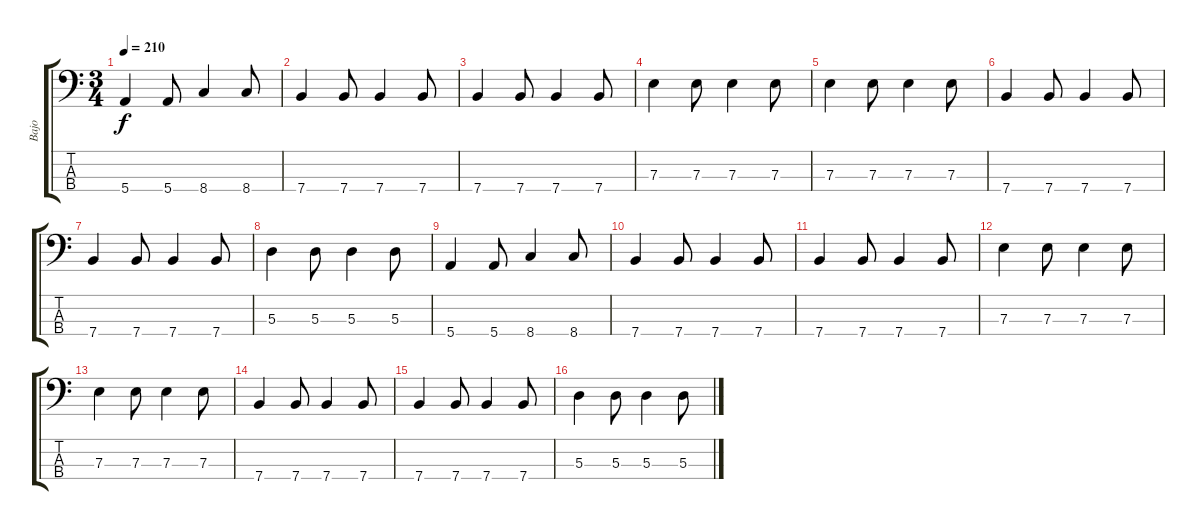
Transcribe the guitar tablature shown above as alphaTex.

\track ("Bajo" "Bajo") {instrument electricbassfinger}
\staff {score tabs}
\tuning (G2 D2 A1 E1) {hide}
\ts (3 4)
\tempo 210
\clef f4
\ks c
5.4.4{dy f} 5.4.8 8.4.4 8.4.8 |
7.4.4 7.4.8 7.4.4 7.4.8 |
7.4.4 7.4.8 7.4.4 7.4.8 |
7.3.4 7.3.8 7.3.4 7.3.8 |
7.3.4 7.3.8 7.3.4 7.3.8 |
7.4.4 7.4.8 7.4.4 7.4.8 |
7.4.4 7.4.8 7.4.4 7.4.8 |
5.3.4 5.3.8 5.3.4 5.3.8 |
5.4.4 5.4.8 8.4.4 8.4.8 |
7.4.4 7.4.8 7.4.4 7.4.8 |
7.4.4 7.4.8 7.4.4 7.4.8 |
7.3.4 7.3.8 7.3.4 7.3.8 |
7.3.4 7.3.8 7.3.4 7.3.8 |
7.4.4 7.4.8 7.4.4 7.4.8 |
7.4.4 7.4.8 7.4.4 7.4.8 |
5.3.4 5.3.8 5.3.4 5.3.8
